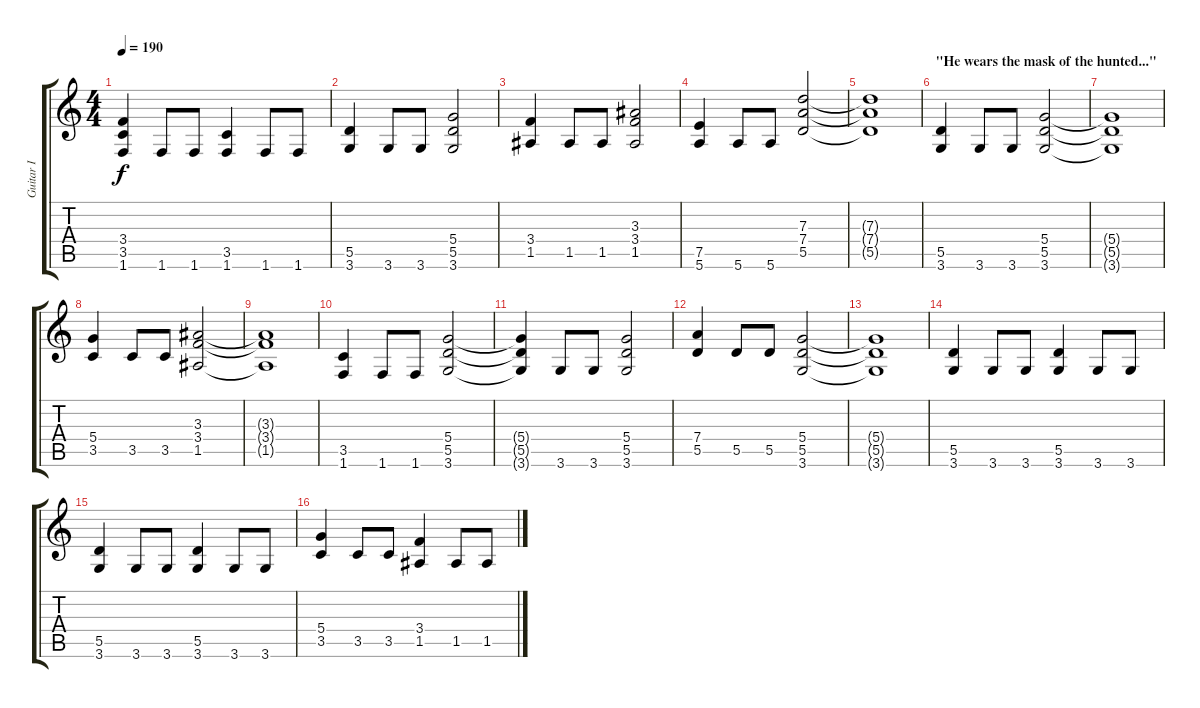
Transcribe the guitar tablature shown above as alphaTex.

\track ("Guitar I" "Guitar I") {instrument overdrivenguitar}
\staff {score tabs}
\tuning (E4 B3 G3 D3 A2 E2) {hide}
\ts (4 4)
\tempo 190
\clef g2
\ks c
(3.4{t} 3.5{t} 1.6{t}).4{dy f} 1.6.8 1.6.8 (3.5 1.6).4 1.6.8 1.6.8 |
(5.5 3.6).4 3.6.8 3.6.8 (5.4 5.5 3.6).2 |
(3.4 1.5).4 1.5.8 1.5.8 (3.3 3.4 1.5).2 |
(7.5 5.6).4 5.6.8 5.6.8 (7.3 7.4 5.5).2 |
(7.3{t} 7.4{t} 5.5{t}).1 |
\section ("" "\"He wears the mask of the hunted...\"")
(5.5 3.6).4 3.6.8 3.6.8 (5.4 5.5 3.6).2 |
(5.4{t} 5.5{t} 3.6{t}).1 |
(5.4 3.5).4 3.5.8 3.5.8 (3.3 3.4 1.5).2 |
(3.3{t} 3.4{t} 1.5{t}).1 |
(3.5 1.6).4 1.6.8 1.6.8 (5.4 5.5 3.6).2 |
(5.4{t} 5.5{t} 3.6{t}).4 3.6.8 3.6.8 (5.4 5.5 3.6).2 |
(7.4 5.5).4 5.5.8 5.5.8 (5.4 5.5 3.6).2 |
(5.4{t} 5.5{t} 3.6{t}).1 |
(5.5 3.6).4 3.6.8 3.6.8 (5.5 3.6).4 3.6.8 3.6.8 |
(5.5 3.6).4 3.6.8 3.6.8 (5.5 3.6).4 3.6.8 3.6.8 |
(5.4 3.5).4 3.5.8 3.5.8 (3.4 1.5).4 1.5.8 1.5.8
